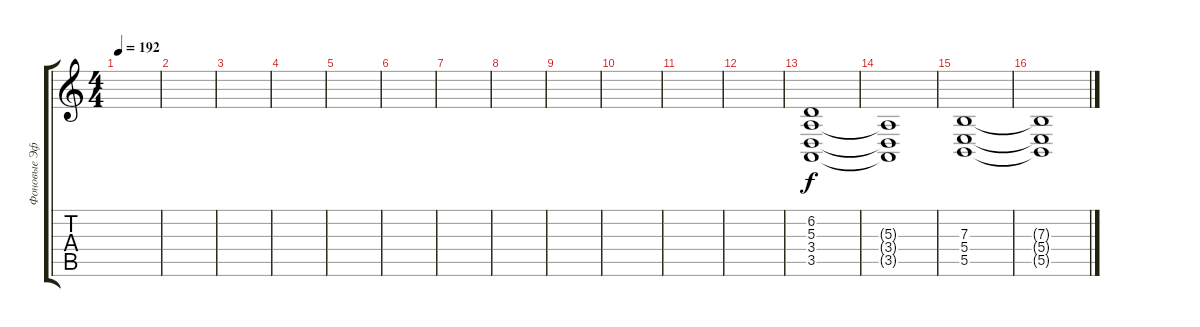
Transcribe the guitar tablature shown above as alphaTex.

\track ("Фоновые Эффекты" "Фоновые Эф") {instrument synthstrings2}
\staff {score tabs}
\tuning (Db4 Ab3 E3 B2 Gb2 B1) {hide}
\ts (4 4)
\tempo 192
\clef g2
\ks c
|
|
|
|
|
|
|
|
|
|
|
|
(6.2 5.3 3.4 3.5).1 |
(5.3{t} 3.4{t} 3.5{t}).1 |
(7.3 5.4 5.5).1 |
(7.3{t} 5.4{t} 5.5{t}).1
